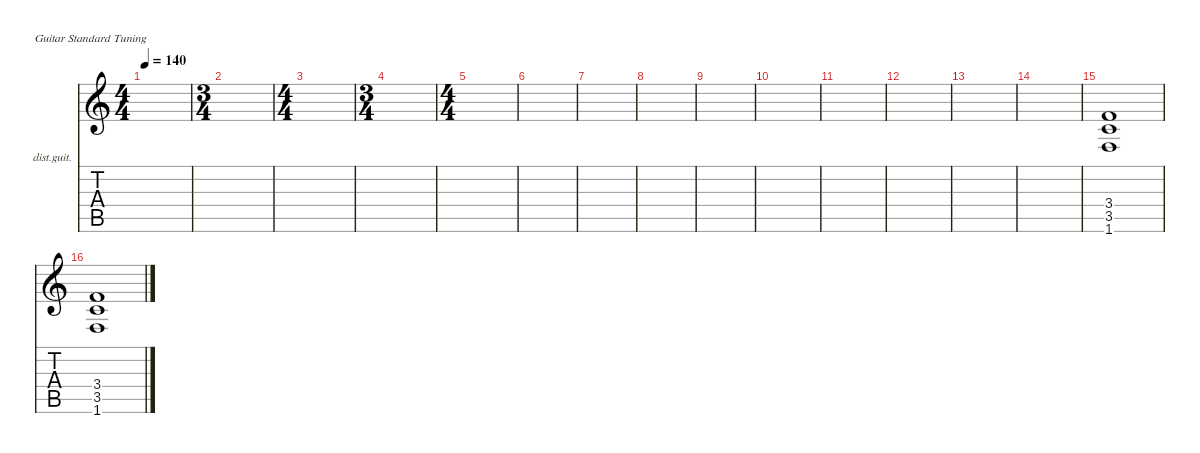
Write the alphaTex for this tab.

\defaultSystemsLayout 4
\hideDynamics
\bracketExtendMode nobrackets
\firstSystemTrackNameOrientation horizontal
\otherSystemsTrackNameOrientation horizontal
\track ("Distortion Guitar" "dist.guit.") {instrument distortionguitar}
\staff {score tabs}
\tuning (E4 B3 G3 D3 A2 E2)
\ts (4 4)
\tempo 140
\clef g2
\ks c
|
\ts (3 4)
\beaming (8 2 2 2)
|
\ts (4 4)
\beaming (8 2 2 2 2)
|
\ts (3 4)
\beaming (8 2 2 2)
|
\ts (4 4)
\beaming (8 2 2 2 2)
|
|
|
|
|
|
|
|
|
|
(3.4 1.6 3.5).1 |
(1.6 3.5 3.4).1
